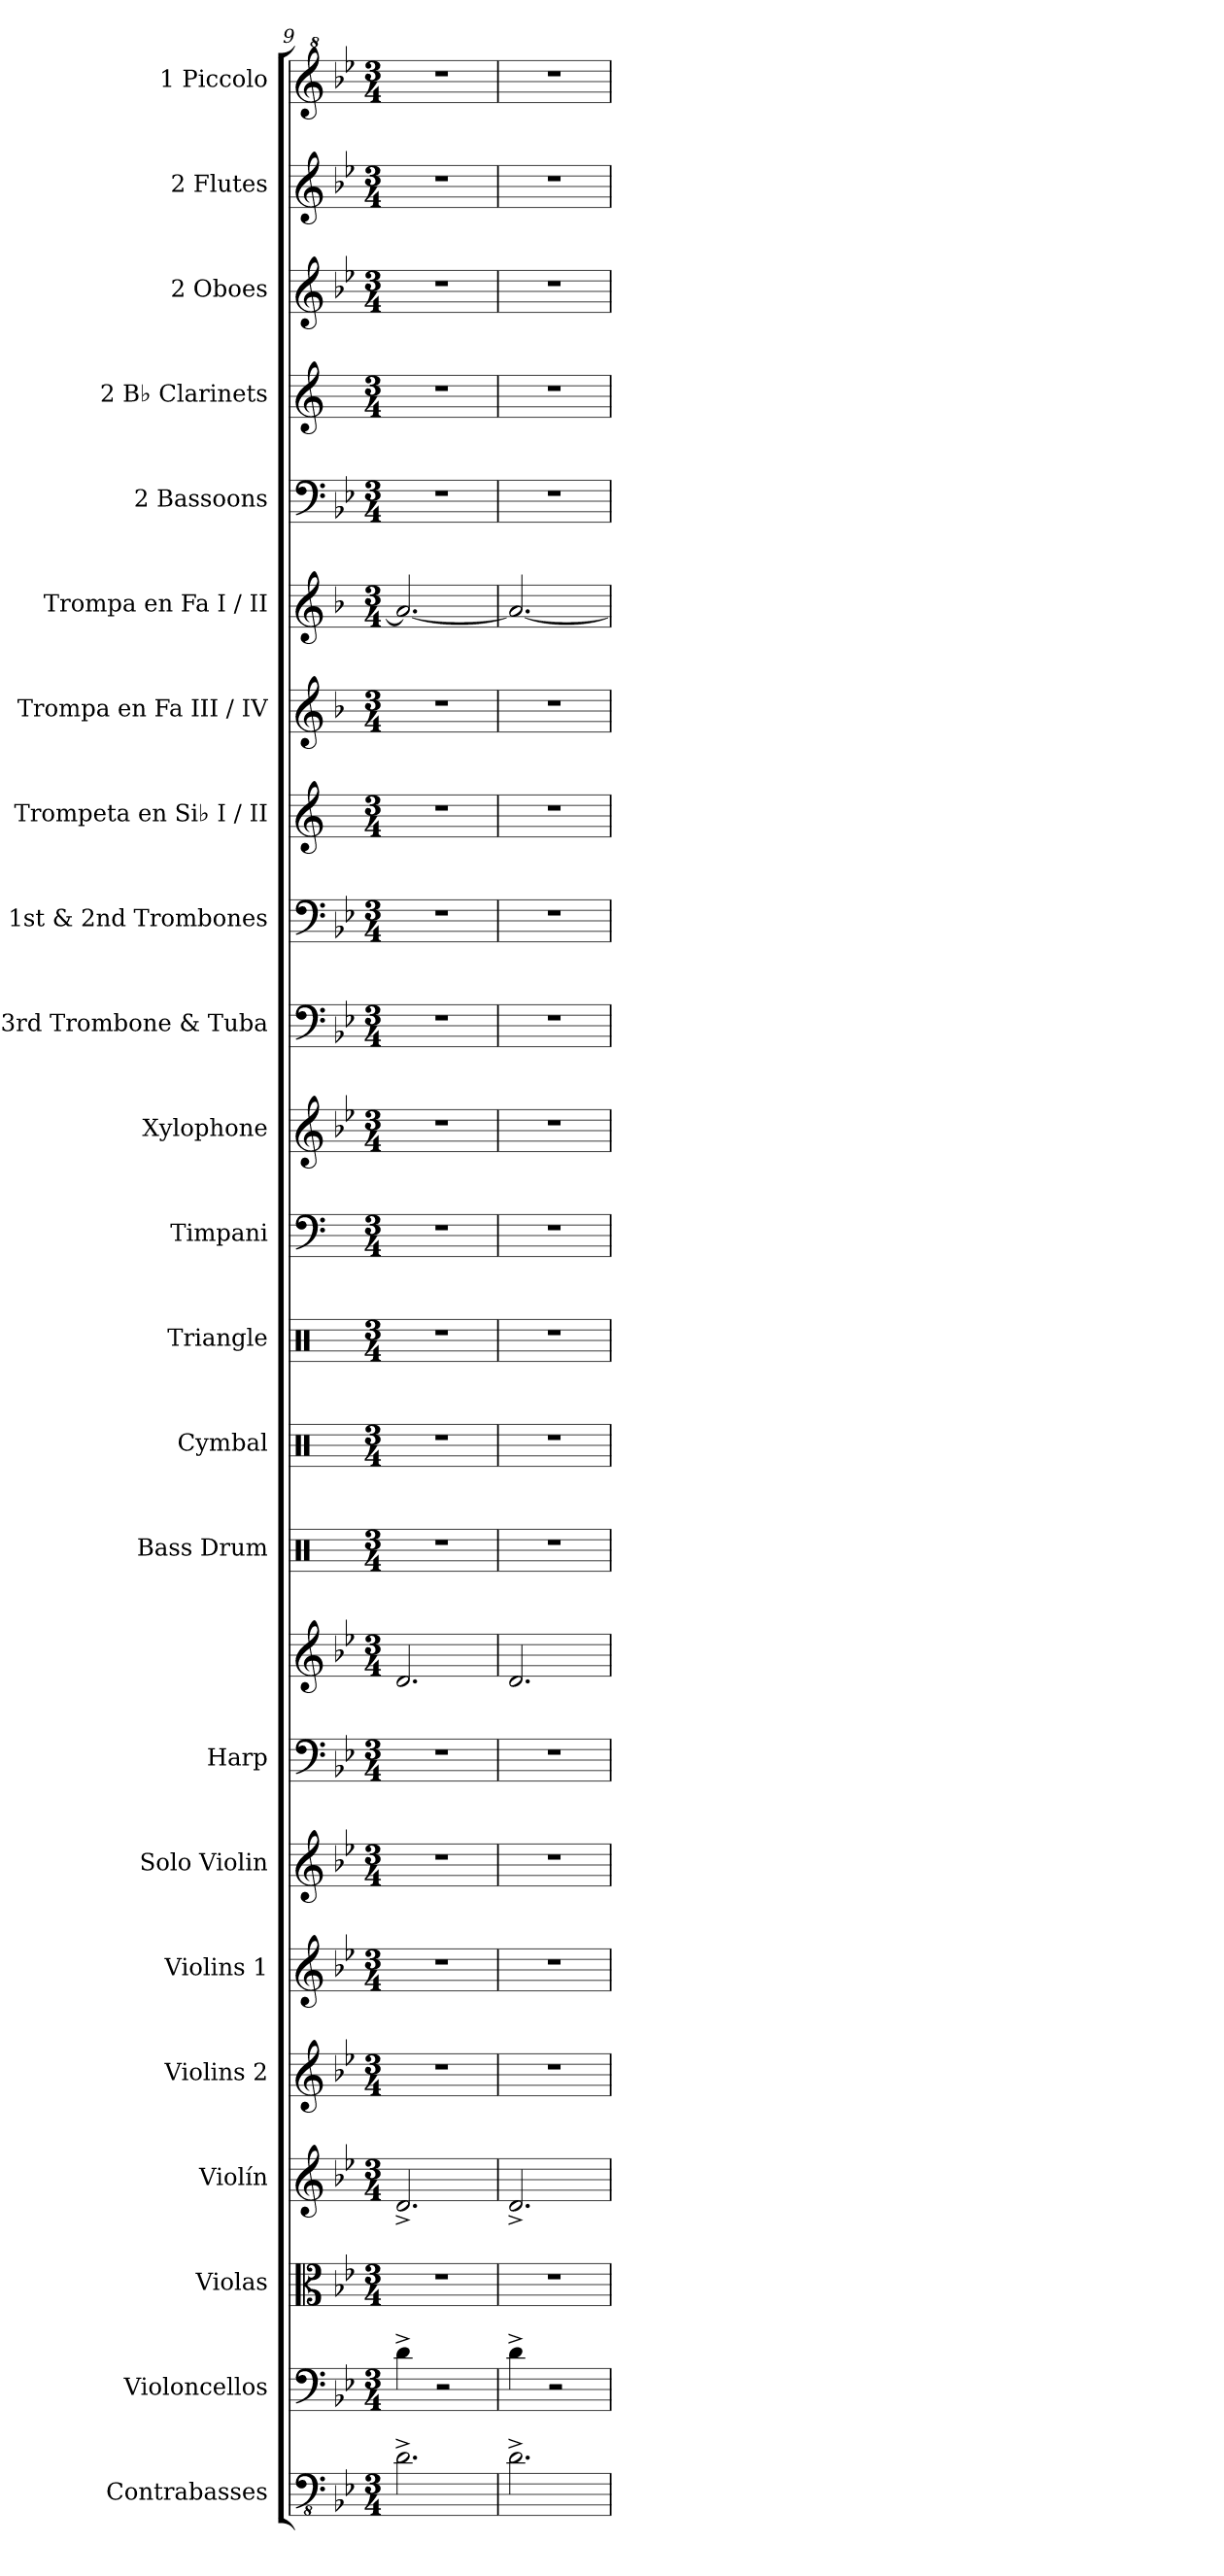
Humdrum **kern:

**kern	**kern	**kern	**kern	**kern	**kern	**kern	**kern	**kern	**kern	**kern	**kern	**kern	**kern	**kern	**kern	**kern	**kern	**kern	**kern	**kern	**kern	**kern	**kern
*part23	*part22	*part21	*part20	*part19	*part18	*part17	*part16	*part16	*part15	*part14	*part13	*part12	*part11	*part10	*part9	*part8	*part7	*part6	*part5	*part4	*part3	*part2	*part1
*staff24	*staff23	*staff22	*staff21	*staff20	*staff19	*staff18	*staff17	*staff16	*staff15	*staff14	*staff13	*staff12	*staff11	*staff10	*staff9	*staff8	*staff7	*staff6	*staff5	*staff4	*staff3	*staff2	*staff1
*I"Contrabasses	*I"Violoncellos	*I"Violas	*I"Violín	*I"Violins 2	*I"Violins 1	*I"Solo Violin	*I"Harp	*	*I"Bass Drum	*I"Cymbal	*I"Triangle	*I"Timpani	*I"Xylophone	*I"3rd Trombone     &amp; Tuba	*I"1st &amp; 2nd Trombones	*I"Trompeta en Si♭  I / II	*I"Trompa en Fa   III / IV	*I"Trompa en Fa I / II	*I"2 Bassoons	*I"2 B♭ Clarinets	*I"2 Oboes	*I"2 Flutes	*I"1 Piccolo
*I'Cbs.	*I'Vlcs.	*I'Vlas.	*I'Vln.	*I'Vlns. 2	*I'Vlns. 1	*I'S. Vln.	*I'Hrp.	*	*I'B. Dr.	*I'Cym.	*I'Trgl.	*I'Timp.	*I'Xyl.	*I'3rd Trb. &amp; Tba.	*I'1st &amp; 2nd    Trbs.	*I'Tpt. Si♭  I / II	*I'Trmp. Fa   III / IV	*I'Trmp. Fa I / II	*I'2 Bsns.	*I'2 B♭ Cls.	*I'2 Obs.	*I'2 Fls.	*I'1 Picc.
*clefFv4	*clefF4	*clefC3	*clefG2	*clefG2	*clefG2	*clefG2	*clefF4	*clefG2	*clefX	*clefX	*clefX	*clefF4	*clefG2	*clefF4	*clefF4	*clefG2	*clefG2	*clefG2	*clefF4	*clefG2	*clefG2	*clefG2	*clefG^2
*	*	*	*	*	*	*	*	*	*	*	*	*	*ITrd-7c-12	*	*	*ITrd1c2	*ITrd4c7	*ITrd4c7	*	*ITrd1c2	*	*	*ITrd-7c-12
*k[b-e-]	*k[b-e-]	*k[b-e-]	*k[b-e-]	*k[b-e-]	*k[b-e-]	*k[b-e-]	*k[b-e-]	*k[b-e-]	*k[]	*k[]	*k[]	*k[]	*k[b-e-]	*k[b-e-]	*k[b-e-]	*k[b-e-]	*k[b-e-]	*k[b-e-]	*k[b-e-]	*k[b-e-]	*k[b-e-]	*k[b-e-]	*k[b-e-]
*M3/4	*M3/4	*M3/4	*M3/4	*M3/4	*M3/4	*M3/4	*M3/4	*M3/4	*M3/4	*M3/4	*M3/4	*M3/4	*M3/4	*M3/4	*M3/4	*M3/4	*M3/4	*M3/4	*M3/4	*M3/4	*M3/4	*M3/4	*M3/4
=9	=9	=9	=9	=9	=9	=9	=9	=9	=9	=9	=9	=9	=9	=9	=9	=9	=9	=9	=9	=9	=9	=9	=9
2.D^\	4d^\	2.r	2.d^/	2.r	2.r	2.r	2.r	2.d/	2.r	2.r	2.r	2.r	2.r	2.r	2.r	2.r	2.r	2.d/_	2.r	2.r	2.r	2.r	2.r
.	2r	.	.	.	.	.	.	.	.	.	.	.	.	.	.	.	.	.	.	.	.	.	.
=10	=10	=10	=10	=10	=10	=10	=10	=10	=10	=10	=10	=10	=10	=10	=10	=10	=10	=10	=10	=10	=10	=10	=10
2.D^\	4d^\	2.r	2.d^/	2.r	2.r	2.r	2.r	2.d/	2.r	2.r	2.r	2.r	2.r	2.r	2.r	2.r	2.r	2.d/_	2.r	2.r	2.r	2.r	2.r
.	2r	.	.	.	.	.	.	.	.	.	.	.	.	.	.	.	.	.	.	.	.	.	.
=	=	=	=	=	=	=	=	=	=	=	=	=	=	=	=	=	=	=	=	=	=	=	=
*-	*-	*-	*-	*-	*-	*-	*-	*-	*-	*-	*-	*-	*-	*-	*-	*-	*-	*-	*-	*-	*-	*-	*-
